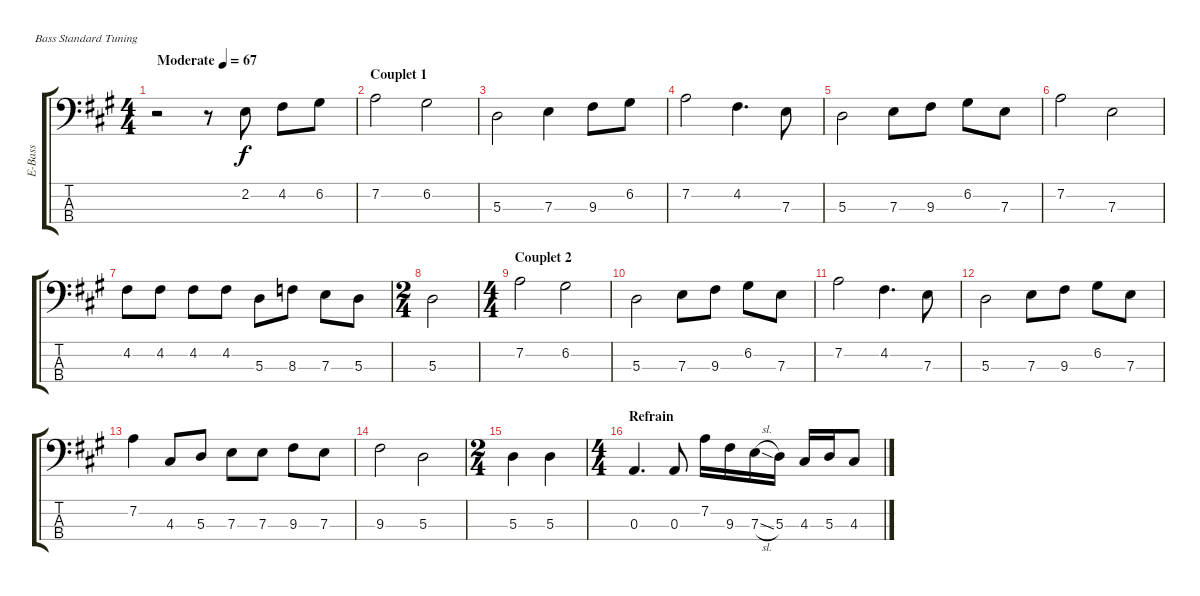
\bracketExtendMode groupsimilarinstruments
\otherSystemsTrackNameOrientation horizontal
\track ("Basse" "E-Bass") {instrument electricbassfinger}
\staff {score tabs}
\tuning (G2 D2 A1 E1)
\ts (4 4)
\beaming (8 2 2 2 2)
\tempo (67 "Moderate")
\clef f4
\ks a
r.2{dy f instrument electricbassfinger beam Down} r.8{beam Down} 2.2{acc forcenatural}.8{beam Down} 4.2{acc #}.8{beam Down} 6.2{acc #}.8{beam Down} |
\section ("" "Couplet 1")
7.2{acc forcenatural}.2{beam Down} 6.2{acc #}.2{beam Down} |
5.3{acc forcenatural}.2{beam Down} 7.3{acc forcenatural}.4{beam Down} 9.3{acc #}.8{beam Down} 6.2{acc #}.8{beam Down} |
7.2{acc forcenatural}.2{beam Down} 4.2{acc #}.4{d beam Down} 7.3{acc forcenatural}.8{beam Down} |
5.3{acc forcenatural}.2{beam Down} 7.3{acc forcenatural}.8{beam Down} 9.3{acc #}.8{beam Down} 6.2{acc #}.8{beam Down} 7.3{acc forcenatural}.8{beam Down} |
7.2{acc forcenatural}.2{beam Down} 7.3{acc forcenatural}.2{beam Down} |
4.2{acc #}.8{beam Down} 4.2{acc #}.8{beam Down} 4.2{acc #}.8{beam Down} 4.2{acc #}.8{beam Down} 5.3{acc forcenatural}.8{beam Down} 8.3{acc forcenatural}.8{beam Down} 7.3{acc forcenatural}.8{beam Down} 5.3{acc forcenatural}.8{beam Down} |
\ts (2 4)
\beaming (8 2 2)
5.3{acc forcenatural}.2{beam Down} |
\ts (4 4)
\beaming (8 2 2 2 2)
\section ("" "Couplet 2")
7.2{acc forcenatural}.2{beam Down} 6.2{acc #}.2{beam Down} |
5.3{acc forcenatural}.2{beam Down} 7.3{acc forcenatural}.8{beam Down} 9.3{acc #}.8{beam Down} 6.2{acc #}.8{beam Down} 7.3{acc forcenatural}.8{beam Down} |
7.2{acc forcenatural}.2{beam Down} 4.2{acc #}.4{d beam Down} 7.3{acc forcenatural}.8{beam Down} |
5.3{acc forcenatural}.2{beam Down} 7.3{acc forcenatural}.8{beam Down} 9.3{acc #}.8{beam Down} 6.2{acc #}.8{beam Down} 7.3{acc forcenatural}.8{beam Down} |
7.2{acc forcenatural}.4{beam Down} 4.3{acc #}.8{beam Up} 5.3{acc forcenatural}.8{beam Up} 7.3{acc forcenatural}.8{beam Down} 7.3{acc forcenatural}.8{beam Down} 9.3{acc #}.8{beam Down} 7.3{acc forcenatural}.8{beam Down} |
9.3{acc #}.2{beam Down} 5.3{acc forcenatural}.2{beam Down} |
\ts (2 4)
\beaming (8 2 2)
5.3{acc forcenatural}.4{beam Down} 5.3{acc forcenatural}.4{beam Down} |
\ts (4 4)
\beaming (8 2 2 2 2)
\section ("" "Refrain")
0.3{acc forcenatural}.4{d beam Up} 0.3{acc forcenatural}.8{beam Up} 7.2{acc forcenatural}.16{beam Down} 9.3{acc #}.16{beam Down} 7.3{sl acc forcenatural}.16{beam Down} 5.3{acc forcenatural}.16{beam Down} 4.3{acc #}.16{beam Up} 5.3{acc forcenatural}.16{beam Up} 4.3{acc #}.8{beam Up}
